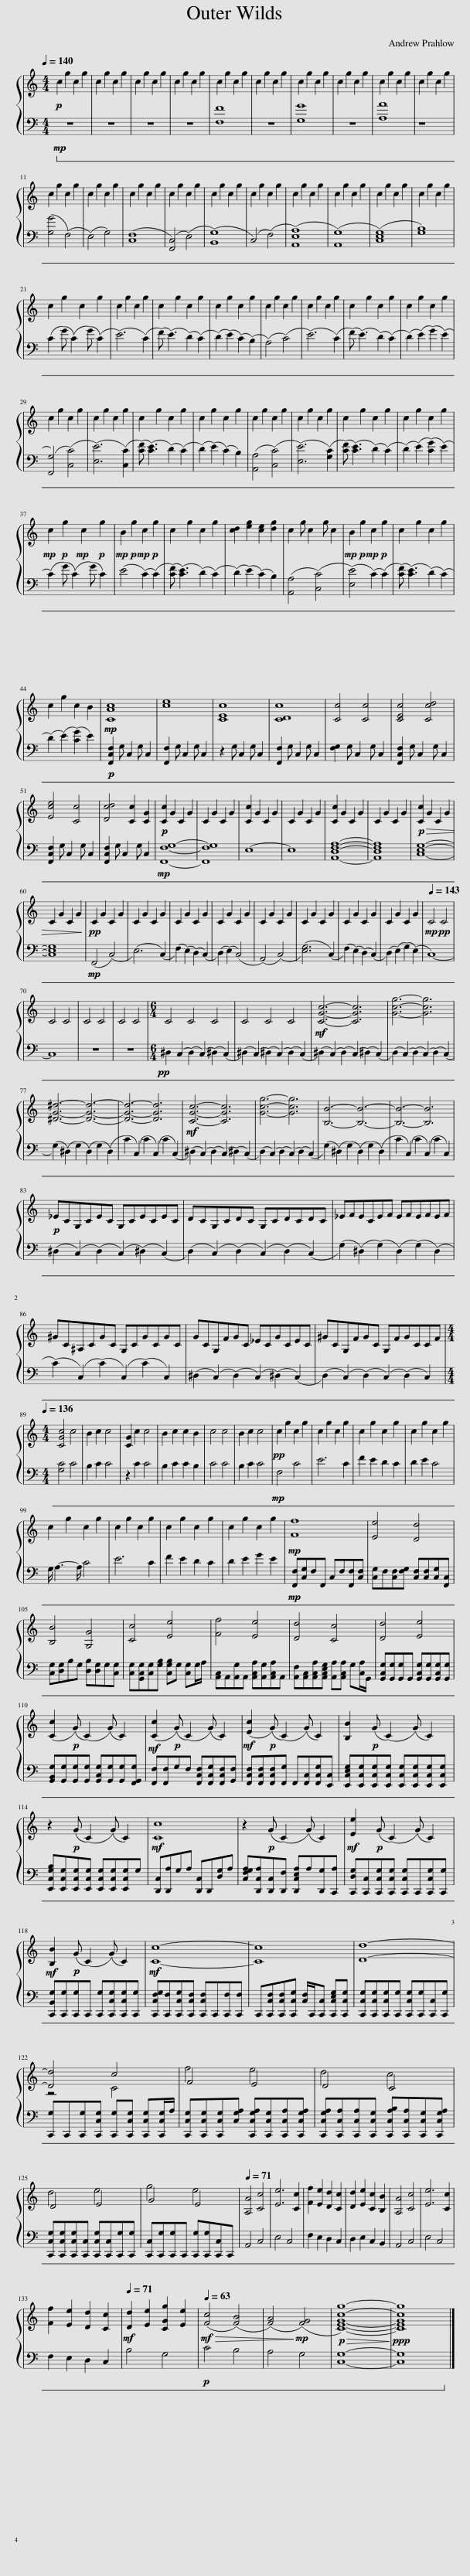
X:1
%%score { ( 1 3 ) | 2 }
L:1/8
Q:1/4=140
M:4/4
I:linebreak $
K:C
V:1 treble
V:3 treble
V:2 bass
V:1
!p! c2 g2 c2 g2 | c2 g2 c2 g2 | c2 g2 c2 g2 | c2 g2 c2 g2 | c2 g2 c2 g2 | %5
 c2 g2 c2 g2 | c2 g2 c2 g2 | c2 g2 c2 g2 | c2 g2 c2 g2 | c2 g2 c2 g2 |$ %10
 c2 g2 c2 g2 | c2 g2 c2 g2 | c2 g2 c2 g2 | c2 g2 c2 g2 | c2 g2 c2 g2 | %15
 c2 g2 c2 g2 | c2 g2 c2 g2 | c2 g2 c2 g2 | c2 g2 c2 g2 | c2 g2 c2 g2 |$ %20
 c2 g2 c2 g2 | c2 g2 c2 g2 | c2 g2 c2 g2 | c2 g2 c2 g2 | c2 g2 c2 g2 | %25
 c2 g2 c2 g2 | c2 g2 c2 g2 | c2 g2 c2 g2 |$ c2 g2 c2 g2 | c2 g2 c2 g2 | %30
 c2 g2 c2 g2 | c2 g2 c2 g2 | c2 g2 c2 g2 | c2 g2 c2 g2 | c2 g2 c2 g2 | %35
 c2 g2 c2 g2 |$!mp! c2!p! g2!mp! c2!p! g2 |!mp! B2!p! g2!mp! c2!p! g2 | c2 g2 c2 g2 | [cd]2 [eg]2 [ce]2 [dg]2 | %40
 c2 g c2 g c2 |!mp! B2!p! g2!mp! c2!p! g2 | c2 g2 c2 g2 |$ c2 g2 c2 B2 |!mp! [CAc]8 | %45
 [ce]8 | [CEc]8 | [CDc]8 | [Cc]4 [Cc]4 | [CEc]4 [Ccd]4 |$ %50
 [Ece]4 [Cc]4 | [Dcd]4 [Cc]2 [CG]2 |!p! [Cc]2 G2 C2 G2 | C2 G2 C2 G2 | [Cc]2 G2 C2 G2 | %55
 C2 G2 C2 G2 | [Cc]2 G2 C2 G2 | C2 G2 C2 G2 |!p!!>(! [Cc]2 G2 C2 G2 |$ C2 G2 C2 G2!>)! | %60
!pp! C2 G2 C2 G2 | C2 G2 C2 G2 | C2 G2 C2 G2 | C2 G2 C2 G2 | C2 G2 C2 G2 | %65
 C2 G2 C2 G2 | C2 G2 C2 G2 | C2 G2 C2 G2 |!mp![Q:1/4=143] C4!pp! C4 |$ C4 C4 | %70
 C4 C4 | C4 C4 |[M:6/4] C4 C4 C4 | C4 C4 C4 |!mf! [CGc]6- [CGc]6 | %75
 [Gcg]6- [Gcg]6 |$ [^DG^d]6- [DGd]6- | [DGd]6- [DGd]6 |!mf! [CGc]6- [CGc]6 | [Gcg]6- [Gcg]6 | %80
 [B,B]6- [B,B]6- | [B,B]6- [B,B]6 |$!p! _ECG,CEC G,CECEC | DCG,CDC G,CDCDC | _EFECEF EFEFEF |$ %85
 ^GC^A,CGC G,CGCGC | GCG,FGC _ECGCEC | ^GCG,FGC G,FGCCF |$[M:4/4][Q:1/4=136] [CGc]4 c4 | B2 c2 c4 | %90
 [CG]2 c2 c4 | B2 c2 c2 B2 | c4 c4 | B2 c2 c4 |!pp! c2 g2 c2 g2 | %95
 c2 g2 c2 g2 | c2 g2 c2 g2 | c2 g2 c2 g2 |$ c2 g2 c2 g2 | c2 g2 c2 g2 | %100
 c2 g2 c2 g2 | c2 g2 c2 g2 |!mp! [Ff]8 | [Ee]4 [Dd]4 |$ [B,B]4 [G,G]4 | %105
 [Cc]4 [Ee]4 | [Ff]4 [Ee]4 | [Dd]4 [Cc]4 | [Dd]4 [Ee]4 |$ ([Cc]2!p! (G) (C2) (G) C2) | %110
!mf! ([Cc]2!p! (G) (C2) (G) C2) |!mf! ([Ec]2!p! (G) (C2) (G) C2) | [B,B]2!p! (G (C2) (G) C2) |$ z2!p! (G (C2) (G) C2) |!mf! [Cc]8 | %115
 z2!p! (G (C2) (G) C2) |!mf! [Ee]2!p! (G (C2) (G) C2) |$!mf! [B,B]2!p! (G (C2) (G) C2) |!mf! [Cc]8- | [Cc]8 | %120
 [Dd]8- |$ [Dd]4 c4 | F4 E4 | D4 C4 |$ D4 E4 | %125
 G4 E4 |[Q:1/4=71] [A,A]4 [Cc]4 | [Ee]6 [Cc]2 | [Ff]2 [Ee]2 [Dd]2 [Cc]2 | [Dd]2 [Ee]2 [Cc]2 [B,B]2 | %130
 [A,A]4 [Cc]4 | [Ee]6 [Cc]2 |$ [Ff]2 [Ee]2 [Dd]2 [Cc]2 |[Q:1/4=71]!mf! [Dd]2 [Ee]2 [CGg]2 [Ee]2 |[Q:1/4=63]!mf!!>(! ([Fc]4 ([FB]4) | %135
 ([FA]4)!>)!!mp! ([FG]4) |!p!!>(! [CEGcg]8-) |!ppp! [CEGcg]8!>)! |] %138
V:2
!mp!!ped! z8 | z8 | z8 | z8 | [F,F]8 | %5
 z8 | [G,G]8 | z8 | [A,A]8 | z8 |$ %10
 ([G,G]4 (F,4) | (E,4) G,4) | ([C,F,]8 | ([F,,C,]4) (E,4) | ([B,,G,]8) | %15
 (C,4) (F,4) | ([A,,E,A,]8) | ([A,,G,]8) | ([C,E,G,]8) | [G,B,]8) |$ %20
 (C2 (G) (C2) (G) (C2) | (E6) (C2) | (F) (E3) (D2) (C2) | (D2) (E2) (C2) (B,2) | (A,4) (C4) | %25
 (E6) (C2) | (F) (E3) (D2) (C2) | (D2) (E2) (G2) (E2) |$ ([F,,G,]4) ([C,C]4) | ([E,E]6) ([C,C]2) | %30
 ([CF]) ([CE]3) (D2) (C2) | (D2) (E2) (C2) B,2) | ([A,,A,]4 ([C,C]4) | ([E,E]6) ([G,C]2) | ([CF]) ([CE]3) (D2) (C2) | %35
 (D2) (E2) ([CG]2) (E2) |$ (C2) (G) (C2) (G) C2) | (E4 (C2) (C2) | ([CF]) ([CE]3) (D2) (C2) | (D2) (E2) (C2) B,2) | %40
 ([A,,A,]4 ([C,C]4) | ([E,E]4) (C2) (C2) | ([CF]) ([CE]3) (D2) (C2) |$ (D2) (E2) ([CG]2) E2) |!p! [F,,C,F,]2 G, C,2 G, C,2 | %45
 [F,,F,]2 G, C,2 G, C,2 | z2 G, C,2 G, C,2 | [F,,F,]2 G, C,2 G, C,2 | [F,G,]2 G, C,2 G, C,2 | [F,,C,F,]2 G, C,2 G, C,2 |$ %50
 [F,,C,F,]2 G, C,2 G, C,2 | [F,,C,F,]2 G, C,2 G, C,2 |!mp! [F,,F,G,]8- | [F,,F,G,]8 | E,8- | %55
 E,8 | [A,,D,F,A,]8- | [A,,D,F,A,]8 | [C,E,G,]8- |$ [C,E,G,]8 | %60
!mp! (F,,4 (C,4) | (E,6) (C,2) | (F,2) (E,2) (D,2) (C,2) | (D,2) (E,2) (C,4) | (A,,4) (C,4) | %65
 ([E,G,]6) (C,2) | (F,2) (E,2) (D,2) (C,2) | (D,2) (E,2) (G,2) (E,2) | C,8-) |$ C,8 | %70
 z8 | z8 |[M:6/4]!pp! ^D,2 (C,2 (D,2) (C,2) (^D,2) (C,2) | (^D,2) (C,2) (^D,2) (C,2) (D,2) (C,2) | (^D,2) (C,2) (D,2) (C,2) (^D,2) (C,2) | %75
 (D,2) (C,2) (D,2) (C,2) (D,2) (C,2) |$ (G,2) (^D,2) (G,2) (D,2) (G,2) (D,2) | (C2) (C,2) (C2) (C,2) (C2) (C,2) | (^D,2) (C,2) (D,2) (C,2) (^D,2) (C,2) | (D,2) (C,2) (D,2) (C,2) (D,2) (C,2) | %80
 (G,2) (^D,2) (G,2) (D,2) (G,2) (D,2) | (C2) (C,2) (C2) (C,2) (C2) C,2) |$ (^D,2 (C,2) (D,2) (C,2) (^D,2) (C,2) | (D,2) (C,2) (D,2) (C,2) (D,2) (C,2) | (G,2) (^D,2) (G,2) (D,2) (G,2) (D,2) |$ %85
 (C2) (C,2) (C2) (C,2) (C2) C,2) | (^D,2 (C,2) (D,2) (C,2) (^D,2) (C,2) | (D,2) (C,2) (D,2) (C,2) (D,2) C,2) |$[M:4/4] [G,C]4 C4 | B,2 C2 C4 | %90
 z2 C2 C4 | B,2 C2 C2 B,2 | C4 C4 | B,2 C2 C4 |!mp! F,4 C4 | %95
 E6 C2 | F2 E2 D2 C2 | D2 E2 C4 |$ G,/ A,3- A,/ C4 | E6 C2 | %100
 F2 E2 D2 C2 | D2 E2 G2 E2 |!mp! [F,,F,][C,G,]F,F,, C,F,[F,,F,][C,F,] | [C,G,]F,[C,F,][F,G,] [C,F,][C,F,][C,G,][F,,C,] |$ [C,G,][D,G,]B,G, [D,B,][D,G,]G,[C,G,] | %105
 [C,G,][G,,C,G,][C,G,][G,B,] [C,G,B,]G, [C,G,]G,/A,/ | [A,,C,]A,,[A,,G,]A,, [A,,C,A,][A,,G,][A,,C,A,]A,, | [A,,F,][A,,C,][A,,C,A,][A,,C,E,G,] [A,,A,][A,,C,A,] G,[C,A,]/G,,/ | [G,,C,G,][G,,G,][G,,G,]G,, [G,,C,G,][G,,G,][G,,C,G,][G,,G,] |$ [G,,B,,G,][G,,G,][G,,G,][G,,G,] [G,,C,G,][G,,G,][G,,G,][F,,G,,G,] | %110
 [F,,F,][F,,F,]G,F, [F,,C,F,][F,,C,G,][F,,C,F,][G,,F,] | [F,,C,F,][F,,C,F,][F,,C,F,][F,,G,] F,,[F,,C,][F,,C,G,][E,,C,] | [E,,C,E,G,][E,,C,G,][E,,C,G,][E,,C,G,] [E,,C,G,][E,,C,G,][E,,C,G,][E,,C,G,] |$ [E,,C,G,B,][E,,C,G,][E,,C,G,][E,,C,G,] [E,,C,G,][E,,C,G,][E,,C,G,]G, | [D,,C,][D,,A,]G,A, [D,,C,]D,,[D,G,]A, | %115
 [C,F,G,A,][D,,C,A,][D,,C,][D,,F,] [D,,C,E,A,]A,[D,,G,][C,,A,] | [C,,D,G,][C,,C,][C,,C,G,][C,,C,G,] [C,,C,G,]C,,[C,,C,G,][C,,G,] |$ [C,,B,,G,][C,,G,][C,,G,]C,, [C,,G,][C,,C,G,][C,,C,G,][C,,G,] | [C,,C,F,G,][C,,F,][C,,C,G,][C,,C,F,] [C,,C,F,]C,,[C,,F,][C,,F,] | C,,[C,,C,F,][C,,C,F,][C,,C,G,] [C,F,]/C,,/[C,,C,] [C,,C,E,G,][C,,C,G,] | %120
 [C,,C,G,][C,,C,G,][C,,C,G,][C,,G,] [C,,C,G,][C,,G,][C,,C,][C,,G,] |$ [C,,G,]C,,[C,,G,][C,,C,G,] [C,,G,][C,,C,G,] [C,,C,G,][C,,C,G,]/A,/ | [C,,C,G,][C,,C,G,][C,,C,G,][C,G,A,] [C,,C,G,A,][C,,C,G,][C,,C,A,][C,,C,G,A,] | [C,,C,G,A,][C,,C,A,][C,,C,A,][C,,C,G,] [C,,C,A,B,][C,,C,A,][C,,C,G,][C,,C,G,A,] |$ [C,,C,G,][C,,C,G,][C,,C,G,][C,,C,] [C,,C,G,][C,,C,][C,,G,][C,,G,] | %125
 [C,,C,][C,,G,][C,,G,]C,, [C,,G,][C,,G,][C,,C,]C,, | A,,4 C,4 | E,4 C,4 | F,2 E,2 D,2 C,2 | D,2 E,2 C,2 B,,2 | %130
 A,,4 C,4 | E,4 C,4 |$ F,2 E,2 D,2 C,2 | B,4 G,4 |!p! C4 B,4 | %135
 A,4 G,4 | [C,G,]8- | [C,G,]8!ped-up! |] %138
V:3
 x8 | x8 | x8 | x8 | x8 | %5
 x8 | x8 | x8 | x8 | x8 |$ %10
 x8 | x8 | x8 | x8 | x8 | %15
 x8 | x8 | x8 | x8 | x8 |$ %20
 x8 | x8 | x8 | x8 | x8 | %25
 x8 | x8 | x8 |$ x8 | x8 | %30
 x8 | x8 | x8 | x8 | x8 | %35
 x8 |$ x8 | x8 | x8 | x8 | %40
 x8 | x8 | x8 |$ x8 | x8 | %45
 x8 | x8 | x8 | x8 | x8 |$ %50
 x8 | x8 | x8 | x8 | x8 | %55
 x8 | x8 | x8 | x8 |$ x8 | %60
 x8 | x8 | x8 | x8 | x8 | %65
 x8 | x8 | x8 | x8 |$ x8 | %70
 x8 | x8 |[M:6/4] x12 | x12 | x12 | %75
 x12 |$ x12 | x12 | x12 | x12 | %80
 x12 | x12 |$ x12 | x12 | x12 |$ %85
 x12 | x12 | x12 |$[M:4/4] x8 | x8 | %90
 x8 | x8 | x8 | x8 | x8 | %95
 x8 | x8 | x8 |$ x8 | x8 | %100
 x8 | x8 | x8 | x8 |$ x8 | %105
 x8 | x8 | x8 | x8 |$ x8 | %110
 x8 | x8 | x8 |$ x8 | x8 | %115
 x8 | x8 |$ x8 | x8 | x8 | %120
 x8 |$ z4 C4 | f4 e4 | d4 c4 |$ d4 e4 | %125
 g4 e4 | x8 | x8 | x8 | x8 | %130
 x8 | x8 |$ x8 | x8 | x8 | %135
 x8 | x8 | x8 |] %138
